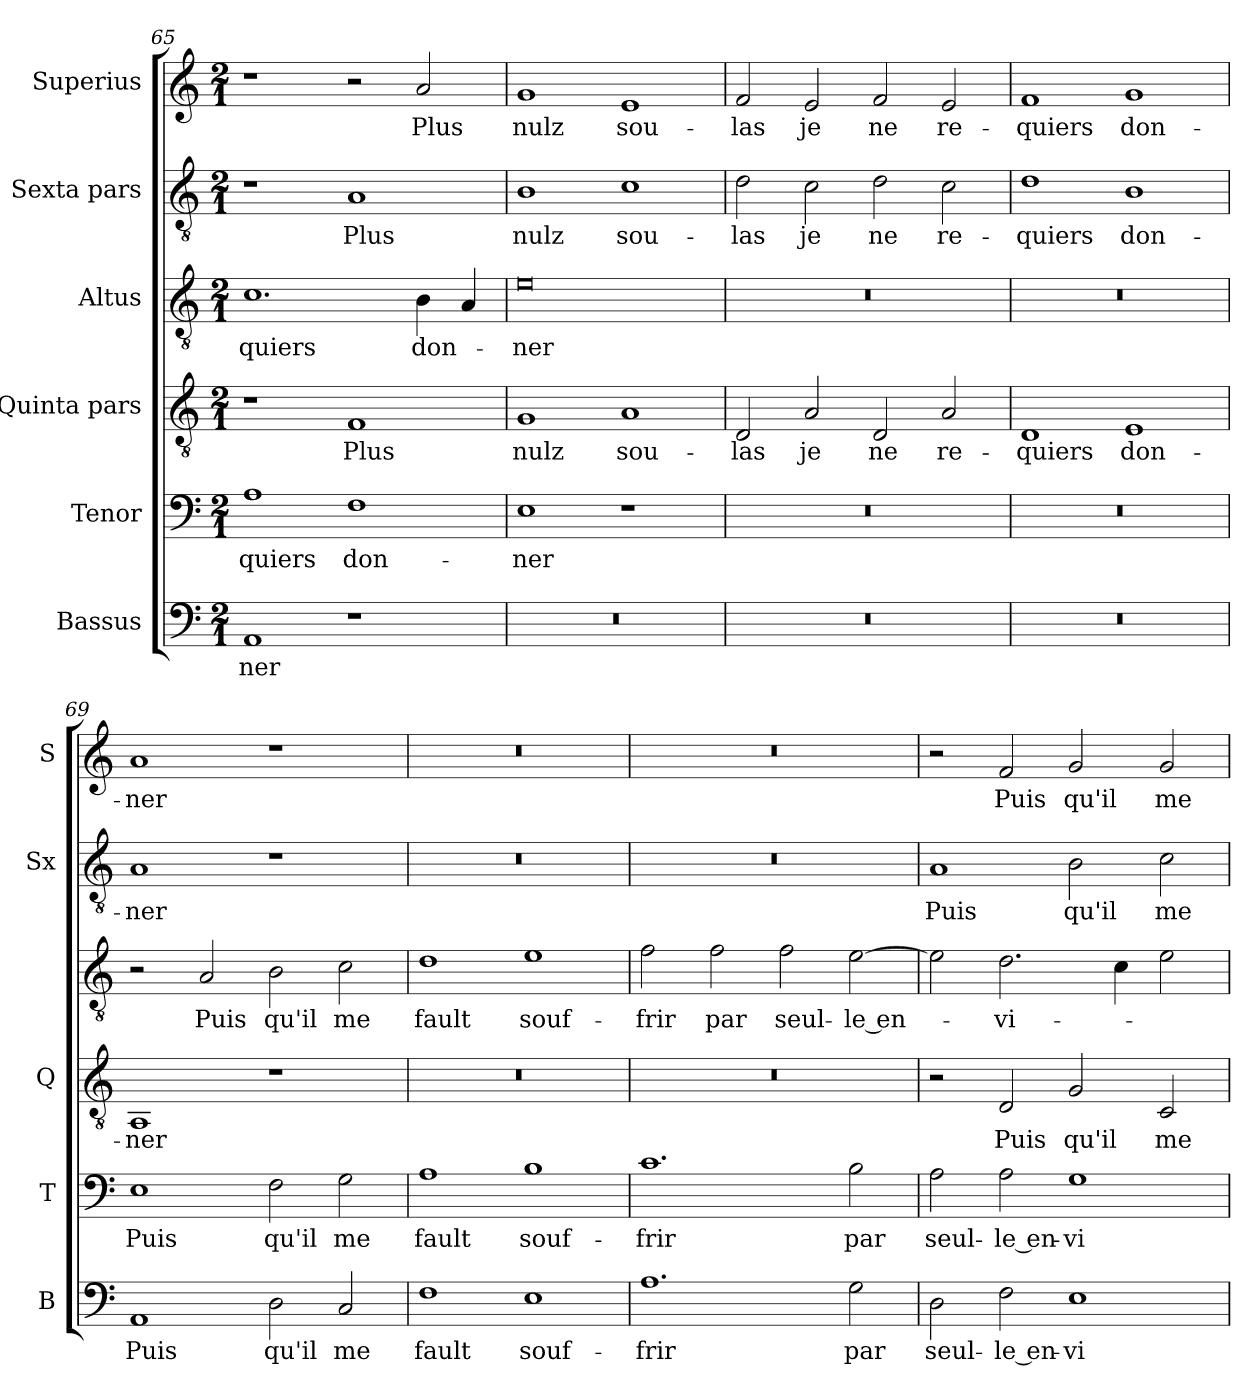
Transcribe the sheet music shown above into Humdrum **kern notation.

**kern	**text	**kern	**text	**kern	**text	**kern	**text	**kern	**text	**kern	**text
*part6	*part6	*part5	*part5	*part4	*part4	*part3	*part3	*part2	*part2	*part1	*part1
*staff6	*staff6	*staff5	*staff5	*staff4	*staff4	*staff3	*staff3	*staff2	*staff2	*staff1	*staff1
*I"Bassus	*	*I"Tenor	*	*I"Quinta pars	*	*I"Altus	*	*I"Sexta pars	*	*I"Superius	*
*I'B	*	*I'T	*	*I'Q	*	*	*	*I'Sx	*	*I'S	*
*clefF4	*	*clefF4	*	*clefGv2	*	*clefGv2	*	*clefGv2	*	*clefG2	*
*k[]	*	*k[]	*	*k[]	*	*k[]	*	*k[]	*	*k[]	*
*M2/1	*	*M2/1	*	*M2/1	*	*M2/1	*	*M2/1	*	*M2/1	*
=65	=65	=65	=65	=65	=65	=65	=65	=65	=65	=65	=65
1AA	-ner	1A	-quiers	1r	.	1.c	-quiers	1r	.	1r	.
1r	.	1F	don-	1F	Plus	.	.	1A	Plus	2r	.
.	.	.	.	.	.	4B\	don-	.	.	2a/	Plus
.	.	.	.	.	.	4A/	.	.	.	.	.
=66	=66	=66	=66	=66	=66	=66	=66	=66	=66	=66	=66
0r	.	1E	-ner	1G	nulz	0e	-ner	1B	nulz	1g	nulz
.	.	1r	.	1A	sou-	.	.	1c	sou-	1e	sou-
=67	=67	=67	=67	=67	=67	=67	=67	=67	=67	=67	=67
0r	.	0r	.	2D/	-las	0r	.	2d\	-las	2f/	-las
.	.	.	.	2A/	je	.	.	2c\	je	2e/	je
.	.	.	.	2D/	ne	.	.	2d\	ne	2f/	ne
.	.	.	.	2A/	re-	.	.	2c\	re-	2e/	re-
=68	=68	=68	=68	=68	=68	=68	=68	=68	=68	=68	=68
0r	.	0r	.	1D	-quiers	0r	.	1d	-quiers	1f	-quiers
.	.	.	.	1E	don-	.	.	1B	don-	1g	don-
=69	=69	=69	=69	=69	=69	=69	=69	=69	=69	=69	=69
1AA	Puis	1E	Puis	1AA	-ner	2r	.	1A	-ner	1a	-ner
.	.	.	.	.	.	2A/	Puis	.	.	.	.
2D\	qu'il	2F\	qu'il	1r	.	2B\	qu'il	1r	.	1r	.
2C/	me	2G\	me	.	.	2c\	me	.	.	.	.
=70	=70	=70	=70	=70	=70	=70	=70	=70	=70	=70	=70
1F	fault	1A	fault	0r	.	1d	fault	0r	.	0r	.
1E	souf-	1B	souf-	.	.	1e	souf-	.	.	.	.
=71	=71	=71	=71	=71	=71	=71	=71	=71	=71	=71	=71
1.A	-frir	1.c	-frir	0r	.	2f\	-frir	0r	.	0r	.
.	.	.	.	.	.	2f\	par	.	.	.	.
.	.	.	.	.	.	2f\	seul-	.	.	.	.
2G\	par	2B\	par	.	.	[2e\	-le en-	.	.	.	.
=72	=72	=72	=72	=72	=72	=72	=72	=72	=72	=72	=72
2D\	seul-	2A\	seul-	2r	.	2e\]	.	1A	Puis	2r	.
2F\	-le en-	2A\	-le en-	2D/	Puis	2.d\	-vi-	.	.	2f/	Puis
1E	-vi-	1G	-vi-	2G/	qu'il	.	.	2B\	qu'il	2g/	qu'il
.	.	.	.	.	.	4c\	.	.	.	.	.
.	.	.	.	2C/	me	2e\	.	2c\	me	2g/	me
=	=	=	=	=	=	=	=	=	=	=	=
*-	*-	*-	*-	*-	*-	*-	*-	*-	*-	*-	*-
